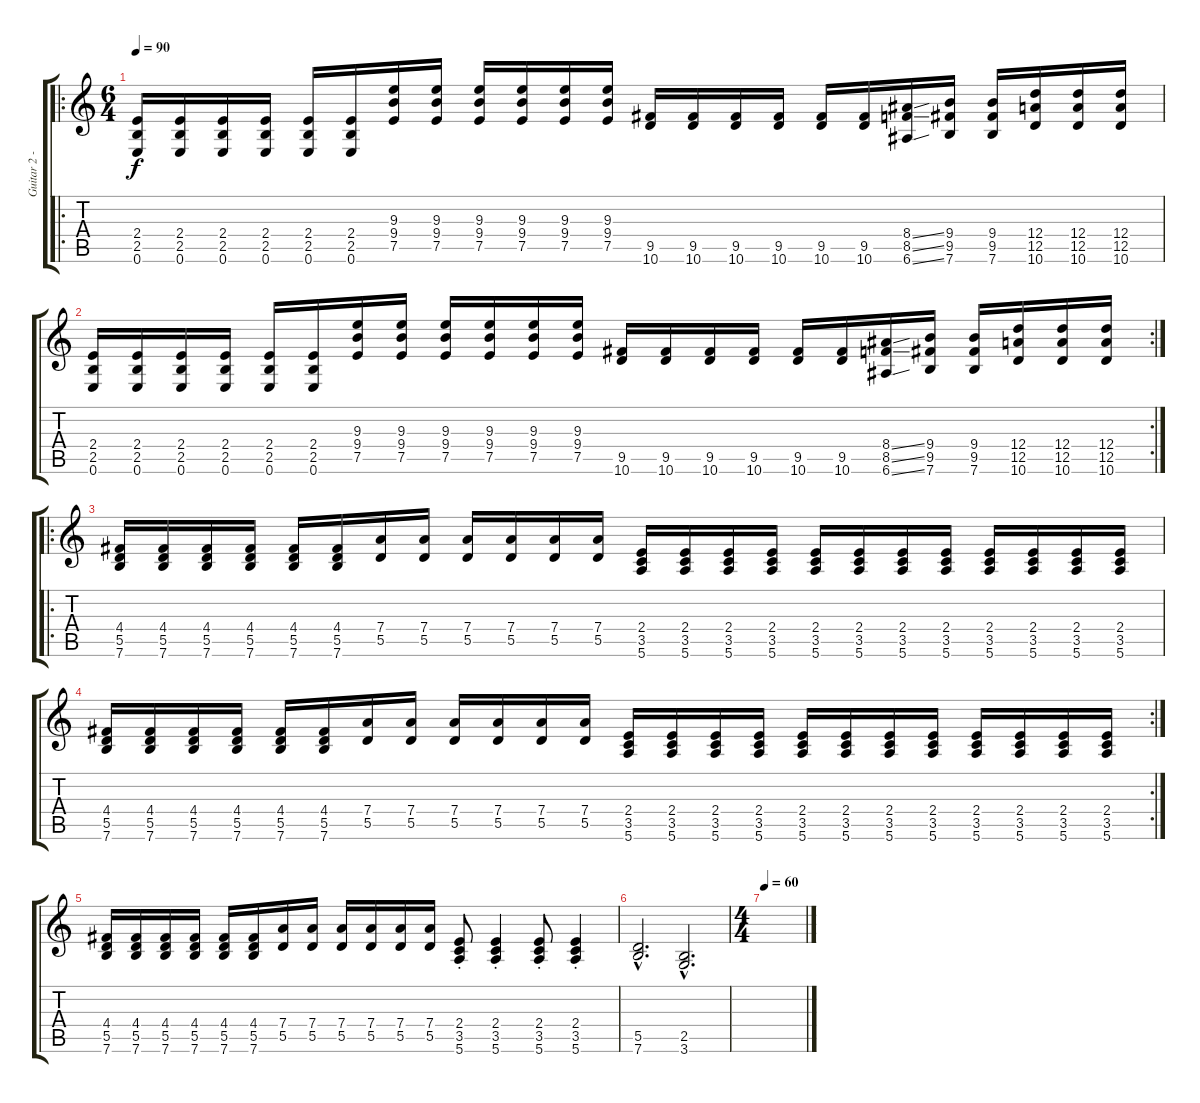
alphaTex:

\track ("Guitar 2 - Rythm" "Guitar 2 -") {instrument distortionguitar}
\staff {score tabs}
\tuning (E4 B3 G3 D3 A2 E2) {hide}
\ro
\ts (6 4)
\tempo 90
\clef g2
\ks c
(2.4 2.5 0.6).16{dy f} (2.4 2.5 0.6).16 (2.4 2.5 0.6).16 (2.4 2.5 0.6).16 (2.4 2.5 0.6).16 (2.4 2.5 0.6).16 (9.3 9.4 7.5).16 (9.3 9.4 7.5).16 (9.3 9.4 7.5).16 (9.3 9.4 7.5).16 (9.3 9.4 7.5).16 (9.3 9.4 7.5).16 (9.5 10.6).16 (9.5 10.6).16 (9.5 10.6).16 (9.5 10.6).16 (9.5 10.6).16 (9.5 10.6).16 (8.4{ss} 8.5{ss} 6.6{ss}).16 (9.4 9.5 7.6).16 (9.4 9.5 7.6).16 (12.4 12.5 10.6).16 (12.4 12.5 10.6).16 (12.4 12.5 10.6).16 |
\rc 2
(2.4 2.5 0.6).16 (2.4 2.5 0.6).16 (2.4 2.5 0.6).16 (2.4 2.5 0.6).16 (2.4 2.5 0.6).16 (2.4 2.5 0.6).16 (9.3 9.4 7.5).16 (9.3 9.4 7.5).16 (9.3 9.4 7.5).16 (9.3 9.4 7.5).16 (9.3 9.4 7.5).16 (9.3 9.4 7.5).16 (9.5 10.6).16 (9.5 10.6).16 (9.5 10.6).16 (9.5 10.6).16 (9.5 10.6).16 (9.5 10.6).16 (8.4{ss} 8.5{ss} 6.6{ss}).16 (9.4 9.5 7.6).16 (9.4 9.5 7.6).16 (12.4 12.5 10.6).16 (12.4 12.5 10.6).16 (12.4 12.5 10.6).16 |
\ro
(4.4 5.5 7.6).16 (4.4 5.5 7.6).16 (4.4 5.5 7.6).16 (4.4 5.5 7.6).16 (4.4 5.5 7.6).16 (4.4 5.5 7.6).16 (7.4 5.5).16 (7.4 5.5).16 (7.4 5.5).16 (7.4 5.5).16 (7.4 5.5).16 (7.4 5.5).16 (2.4 3.5 5.6).16 (2.4 3.5 5.6).16 (2.4 3.5 5.6).16 (2.4 3.5 5.6).16 (2.4 3.5 5.6).16 (2.4 3.5 5.6).16 (2.4 3.5 5.6).16 (2.4 3.5 5.6).16 (2.4 3.5 5.6).16 (2.4 3.5 5.6).16 (2.4 3.5 5.6).16 (2.4 3.5 5.6).16 |
\rc 2
(4.4 5.5 7.6).16 (4.4 5.5 7.6).16 (4.4 5.5 7.6).16 (4.4 5.5 7.6).16 (4.4 5.5 7.6).16 (4.4 5.5 7.6).16 (7.4 5.5).16 (7.4 5.5).16 (7.4 5.5).16 (7.4 5.5).16 (7.4 5.5).16 (7.4 5.5).16 (2.4 3.5 5.6).16 (2.4 3.5 5.6).16 (2.4 3.5 5.6).16 (2.4 3.5 5.6).16 (2.4 3.5 5.6).16 (2.4 3.5 5.6).16 (2.4 3.5 5.6).16 (2.4 3.5 5.6).16 (2.4 3.5 5.6).16 (2.4 3.5 5.6).16 (2.4 3.5 5.6).16 (2.4 3.5 5.6).16 |
(4.4 5.5 7.6).16 (4.4 5.5 7.6).16 (4.4 5.5 7.6).16 (4.4 5.5 7.6).16 (4.4 5.5 7.6).16 (4.4 5.5 7.6).16 (7.4 5.5).16 (7.4 5.5).16 (7.4 5.5).16 (7.4 5.5).16 (7.4 5.5).16 (7.4 5.5).16 (2.4{st} 3.5{st} 5.6{st}).8 (2.4{st} 3.5{st} 5.6{st}).4 (2.4{st} 3.5{st} 5.6{st}).8 (2.4{st} 3.5{st} 5.6{st}).4 |
(5.5{hac} 7.6{hac}).2{d} (2.5{hac} 3.6{hac}).2{d} |
\ts (4 4)
\tempo 60
